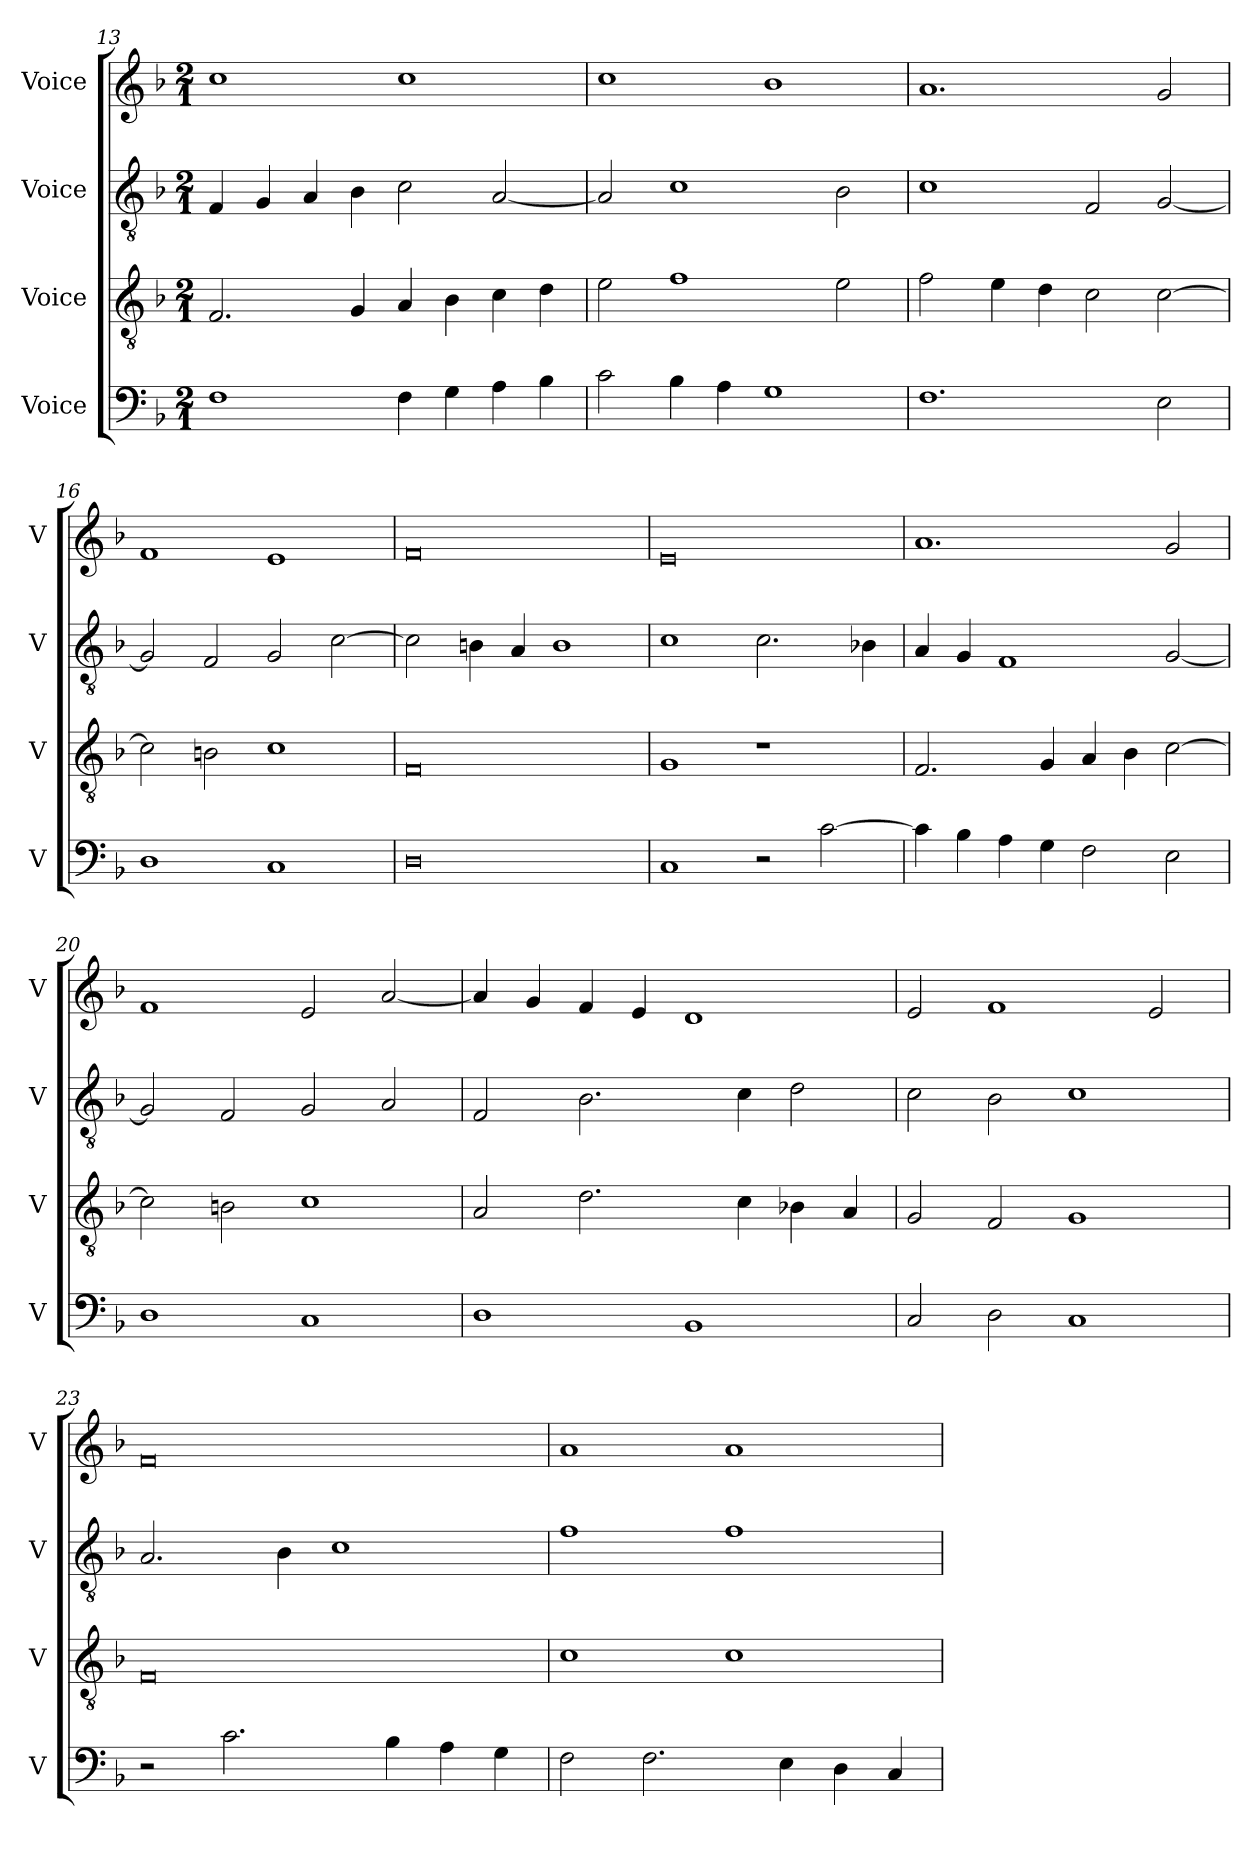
**kern	**kern	**kern	**kern
*part4	*part3	*part2	*part1
*staff4	*staff3	*staff2	*staff1
*I"Voice	*I"Voice	*I"Voice	*I"Voice
*I'V	*I'V	*I'V	*I'V
*clefF4	*clefGv2	*clefGv2	*clefG2
*k[b-]	*k[b-]	*k[b-]	*k[b-]
*M2/1	*M2/1	*M2/1	*M2/1
=13	=13	=13	=13
1F	2.F/	4F/	1cc
.	.	4G/	.
.	.	4A/	.
.	4G/	4B-\	.
4F\	4A/	2c\	1cc
4G\	4B-\	.	.
4A\	4c\	[2A/	.
4B-\	4d\	.	.
=14	=14	=14	=14
2c\	2e\	2A/]	1cc
4B-\	1f	1c	.
4A\	.	.	.
1G	.	.	1b-
.	2e\	2B-\	.
=15	=15	=15	=15
1.F	2f\	1c	1.a
.	4e\	.	.
.	4d\	.	.
.	2c\	2F/	.
2E\	[2c\	[2G/	2g/
!!LO:LB:g=z
=16	=16	=16	=16
1D	2c\]	2G/]	1f
.	2Bn\	2F/	.
1C	1c	2G/	1e
.	.	[2c\	.
=17	=17	=17	=17
0D	0F	2c\]	0f
.	.	4Bn\	.
.	.	4A/	.
.	.	1B	.
=18	=18	=18	=18
1C	1G	1c	0e
2r	1r	2.c\	.
[2c\	.	.	.
.	.	4B-X\	.
=19	=19	=19	=19
4c\]	2.F/	4A/	1.a
4B-\	.	4G/	.
4A\	.	1F	.
4G\	4G/	.	.
2F\	4A/	.	.
.	4B-\	.	.
2E\	[2c\	[2G/	2g/
!!LO:LB:g=z
=20	=20	=20	=20
1D	2c\]	2G/]	1f
.	2Bn\	2F/	.
1C	1c	2G/	2e/
.	.	2A/	[2a/
=21	=21	=21	=21
1D	2A/	2F/	4a/]
.	.	.	4g/
.	2.d\	2.B-\	4f/
.	.	.	4e/
1BB-	.	.	1d
.	4c\	4c\	.
.	4B-X\	2d\	.
.	4A/	.	.
=22	=22	=22	=22
2C/	2G/	2c\	2e/
2D\	2F/	2B-\	1f
1C	1G	1c	.
.	.	.	2e/
!!LO:LB:g=z
=23	=23	=23	=23
2r	0F	2.A/	0f
2.c\	.	.	.
.	.	4B-\	.
.	.	1c	.
4B-\	.	.	.
4A\	.	.	.
4G\	.	.	.
=24	=24	=24	=24
2F\	1c	1f	1a
2.F\	.	.	.
.	1c	1f	1a
4E\	.	.	.
4D\	.	.	.
4C/	.	.	.
=	=	=	=
*-	*-	*-	*-
